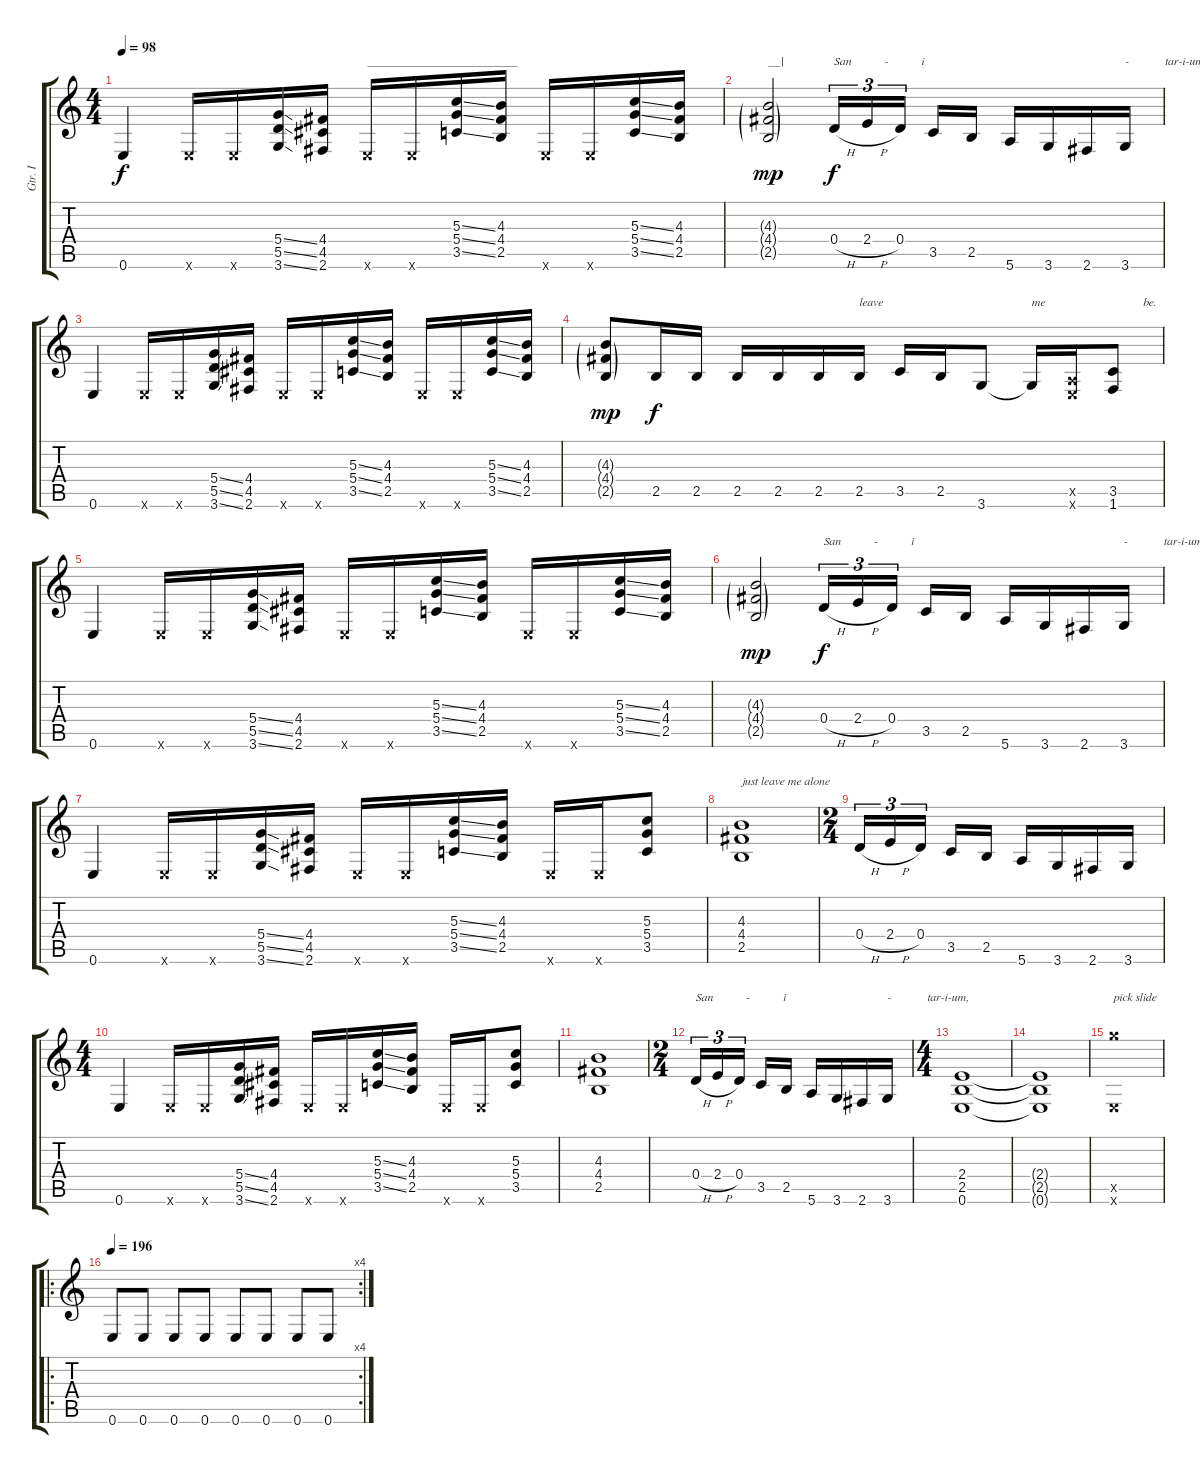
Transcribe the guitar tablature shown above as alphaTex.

\track ("Gtr. I" "Gtr. I") {instrument distortionguitar}
\staff {score tabs}
\tuning (E4 B3 G3 D3 A2 E2) {hide}
\ts (4 4)
\tempo 98
\clef g2
\ks c
0.6.4{dy f instrument distortionguitar} 0.6{x}.16 0.6{x}.16 (5.4{ss} 5.5{ss} 3.6{ss}).16 (4.4 4.5 2.6).16 0.6{x}.16{txt "_________________________"} 0.6{x}.16 (5.3{ss} 5.4{ss} 3.5{ss}).16 (4.3 4.4 2.5).16 0.6{x}.16 0.6{x}.16 (5.3{ss} 5.4{ss} 3.5{ss}).16 (4.3 4.4 2.5).16 |
(4.3{g} 4.4{g} 2.5{g}).2{txt "__|" dy mp} 0.4{h}.16{tu (3 2) txt "San           -           i                     " dy f} 2.4{h}.16{tu (3 2)} 0.4.16{tu (3 2)} 3.5.16 2.5.16 5.6.16 3.6.16 2.6.16 3.6.16{txt "-            tar-i-um,"} |
0.6.4 0.6{x}.16 0.6{x}.16 (5.4{ss} 5.5{ss} 3.6{ss}).16 (4.4 4.5 2.6).16 0.6{x}.16 0.6{x}.16 (5.3{ss} 5.4{ss} 3.5{ss}).16 (4.3 4.4 2.5).16 0.6{x}.16 0.6{x}.16 (5.3{ss} 5.4{ss} 3.5{ss}).16 (4.3 4.4 2.5).16 |
(4.3{g} 4.4{g} 2.5{g}).8{dy mp} 2.5.16{dy f} 2.5.16 2.5.16 2.5.16 2.5.16 2.5.16{txt "leave"} 3.5.16 2.5.16 3.6.8 3.6{t}.16{txt "me"} (0.5{x} 0.6{x}).16 (3.5 1.6).8{txt "          be."} |
0.6.4 0.6{x}.16 0.6{x}.16 (5.4{ss} 5.5{ss} 3.6{ss}).16 (4.4 4.5 2.6).16 0.6{x}.16 0.6{x}.16 (5.3{ss} 5.4{ss} 3.5{ss}).16 (4.3 4.4 2.5).16 0.6{x}.16 0.6{x}.16 (5.3{ss} 5.4{ss} 3.5{ss}).16 (4.3 4.4 2.5).16 |
(4.3{g} 4.4{g} 2.5{g}).2{dy mp} 0.4{h}.16{tu (3 2) txt "San           -           i                     " dy f} 2.4{h}.16{tu (3 2)} 0.4.16{tu (3 2)} 3.5.16 2.5.16 5.6.16 3.6.16 2.6.16 3.6.16{txt "-            tar-i-um,"} |
0.6.4 0.6{x}.16 0.6{x}.16 (5.4{ss} 5.5{ss} 3.6{ss}).16 (4.4 4.5 2.6).16 0.6{x}.16 0.6{x}.16 (5.3{ss} 5.4{ss} 3.5{ss}).16 (4.3 4.4 2.5).16 0.6{x}.16 0.6{x}.16 (5.3 5.4 3.5).8 |
(4.3 4.4 2.5).1{txt "just leave me alone"} |
\ts (2 4)
0.4{h}.16{tu (3 2)} 2.4{h}.16{tu (3 2)} 0.4.16{tu (3 2)} 3.5.16 2.5.16 5.6.16 3.6.16 2.6.16 3.6.16 |
\ts (4 4)
0.6.4 0.6{x}.16 0.6{x}.16 (5.4{ss} 5.5{ss} 3.6{ss}).16 (4.4 4.5 2.6).16 0.6{x}.16 0.6{x}.16 (5.3{ss} 5.4{ss} 3.5{ss}).16 (4.3 4.4 2.5).16 0.6{x}.16 0.6{x}.16 (5.3 5.4 3.5).8 |
(4.3 4.4 2.5).1 |
\ts (2 4)
0.4{h}.16{tu (3 2) txt "San           -           i                     "} 2.4{h}.16{tu (3 2)} 0.4.16{tu (3 2)} 3.5.16 2.5.16 5.6.16 3.6.16 2.6.16 3.6.16{txt "-            tar-i-um,"} |
\ts (4 4)
(2.4 2.5 0.6).1 |
(2.4{t} 2.5{t} 0.6{t}).1 |
(22.5{x} 0.6{x}).1{txt "pick slide"} |
\ro
\rc 4
\tempo 196
0.6.8 0.6.8 0.6.8 0.6.8 0.6.8 0.6.8 0.6.8 0.6.8
